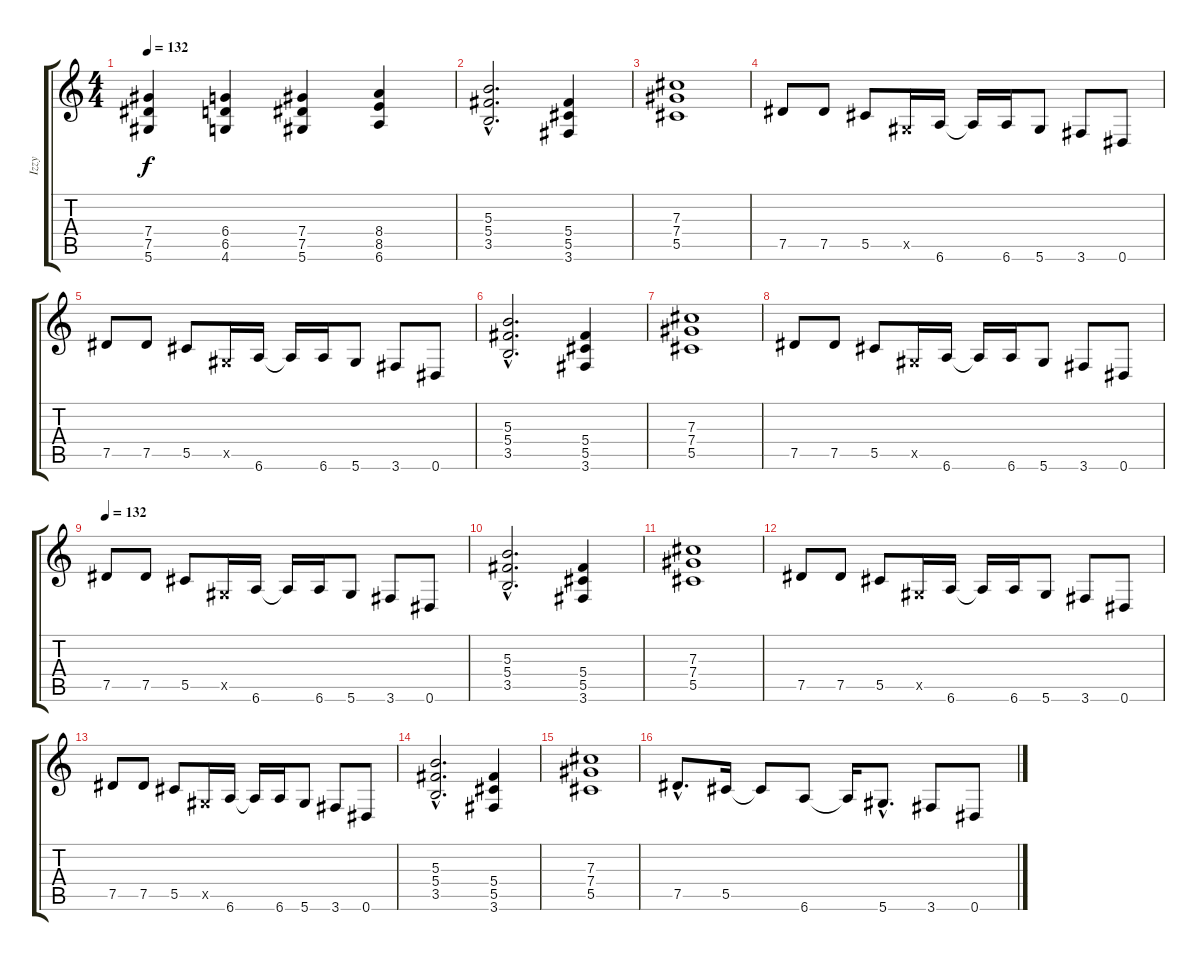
\track ("Izzy" "Izzy") {instrument overdrivenguitar}
\staff {score tabs}
\tuning (Eb4 Bb3 Gb3 Db3 Ab2 Eb2) {hide}
\ts (4 4)
\tempo 132
\clef g2
\ks c
(7.4 7.5 5.6).4{dy f} (6.4 6.5 4.6).4 (7.4 7.5 5.6).4 (8.4 8.5 6.6).4 |
(5.3{hac} 5.4{hac} 3.5{hac}).2{d} (5.4 5.5 3.6).4 |
(7.3 7.4 5.5).1 |
7.5.8 7.5.8 5.5.8 0.5{x}.16 6.6.16 6.6{t}.16 6.6.16 5.6.8 3.6.8 0.6.8 |
7.5.8 7.5.8 5.5.8 0.5{x}.16 6.6.16 6.6{t}.16 6.6.16 5.6.8 3.6.8 0.6.8 |
(5.3{hac} 5.4{hac} 3.5{hac}).2{d} (5.4 5.5 3.6).4 |
(7.3 7.4 5.5).1 |
7.5.8 7.5.8 5.5.8 0.5{x}.16 6.6.16 6.6{t}.16 6.6.16 5.6.8 3.6.8 0.6.8 |
\tempo 132
7.5.8 7.5.8 5.5.8 0.5{x}.16 6.6.16 6.6{t}.16 6.6.16 5.6.8 3.6.8 0.6.8 |
(5.3{hac} 5.4{hac} 3.5{hac}).2{d} (5.4 5.5 3.6).4 |
(7.3 7.4 5.5).1 |
7.5.8 7.5.8 5.5.8 0.5{x}.16 6.6.16 6.6{t}.16 6.6.16 5.6.8 3.6.8 0.6.8 |
7.5.8 7.5.8 5.5.8 0.5{x}.16 6.6.16 6.6{t}.16 6.6.16 5.6.8 3.6.8 0.6.8 |
(5.3{hac} 5.4{hac} 3.5{hac}).2{d} (5.4 5.5 3.6).4 |
(7.3 7.4 5.5).1 |
7.5{hac}.8{d} 5.5.16 5.5{t}.8 6.6.8 6.6{t}.16 5.6{hac}.8{d} 3.6.8 0.6.8
